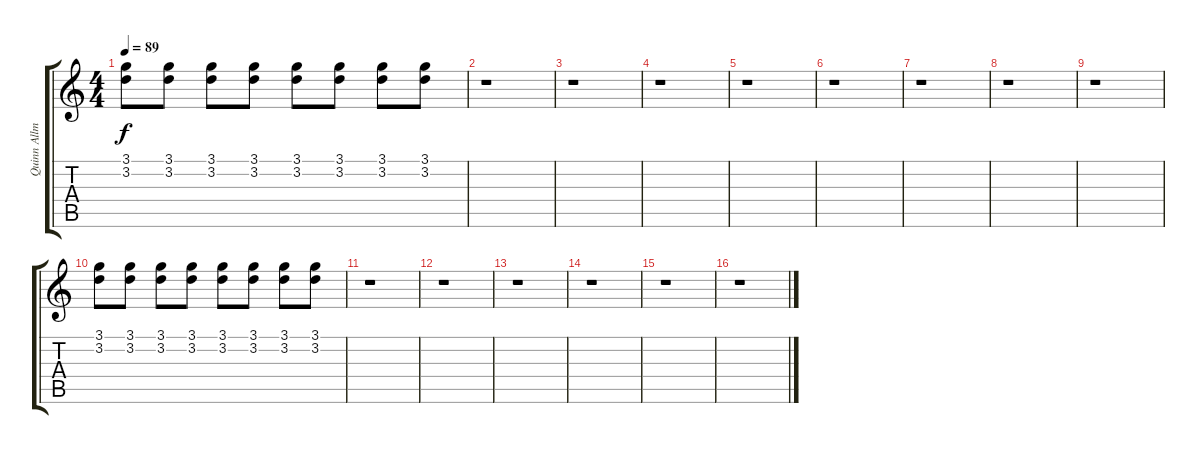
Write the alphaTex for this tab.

\track ("Quinn Allman - Guitar 1" "Quinn Allm") {instrument electricguitarjazz}
\staff {score tabs}
\tuning (E4 B3 G3 D3 A2 E2) {hide}
\ts (4 4)
\tempo 89
\clef g2
\ks c
(3.1 3.2).8{dy f} (3.1 3.2).8 (3.1 3.2).8 (3.1 3.2).8 (3.1 3.2).8 (3.1 3.2).8 (3.1 3.2).8 (3.1 3.2).8 |
r.1 |
r.1 |
r.1 |
r.1 |
r.1 |
r.1 |
r.1 |
r.1 |
(3.1 3.2).8 (3.1 3.2).8 (3.1 3.2).8 (3.1 3.2).8 (3.1 3.2).8 (3.1 3.2).8 (3.1 3.2).8 (3.1 3.2).8 |
r.1 |
r.1 |
r.1 |
r.1 |
r.1 |
r.1
